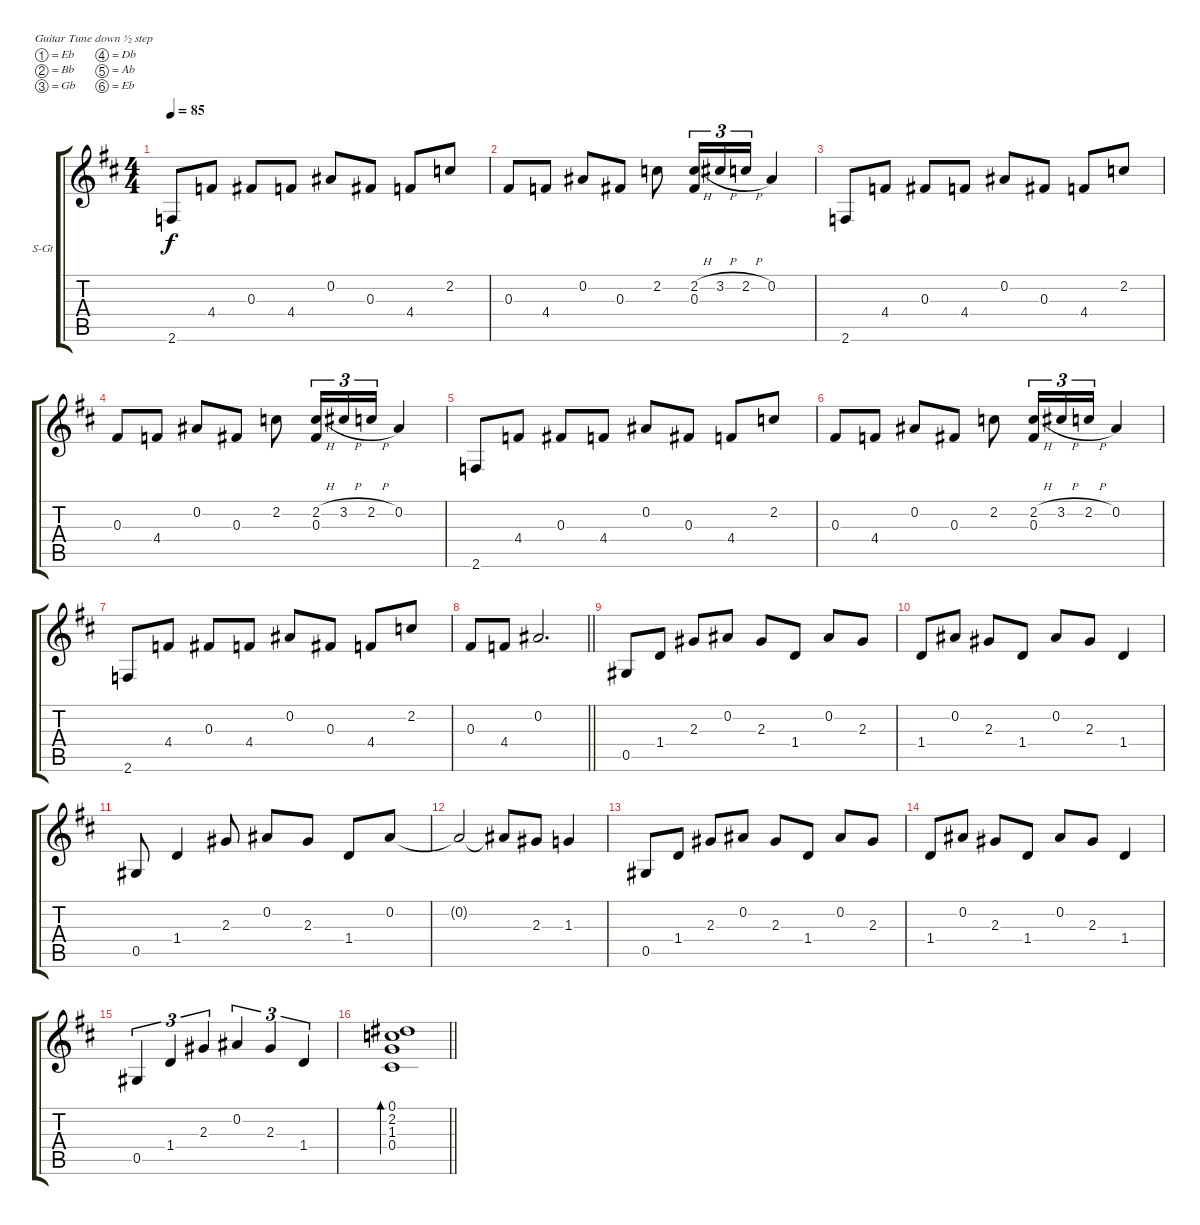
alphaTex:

\bracketExtendMode groupsimilarinstruments
\firstSystemTrackNameOrientation horizontal
\otherSystemsTrackNameOrientation horizontal
\track ("Acoustic" "S-Gt") {instrument acousticguitarsteel}
\staff {score tabs}
\tuning (Eb4 Bb3 Gb3 Db3 Ab2 Eb2)
\ts (4 4)
\section ("" " ")
\tempo 85
\clef g2
\ks d
2.6.8{dy f} 4.4.8 0.3.8 4.4.8 0.2.8 0.3.8 4.4.8 2.2.8 |
0.3.8 4.4.8 0.2.8 0.3.8 2.2.8 (2.2{h} 0.3).16{tu (3 2)} 3.2{h}.16{tu (3 2)} 2.2{h}.16{tu (3 2)} 0.2.4 |
2.6.8 4.4.8 0.3.8 4.4.8 0.2.8 0.3.8 4.4.8 2.2.8 |
0.3.8 4.4.8 0.2.8 0.3.8 2.2.8 (2.2{h} 0.3).16{tu (3 2)} 3.2{h}.16{tu (3 2)} 2.2{h}.16{tu (3 2)} 0.2.4 |
2.6.8 4.4.8 0.3.8 4.4.8 0.2.8 0.3.8 4.4.8 2.2.8 |
0.3.8 4.4.8 0.2.8 0.3.8 2.2.8 (2.2{h} 0.3).16{tu (3 2)} 3.2{h}.16{tu (3 2)} 2.2{h}.16{tu (3 2)} 0.2.4 |
2.6.8 4.4.8 0.3.8 4.4.8 0.2.8 0.3.8 4.4.8 2.2.8 |
\barLineRight lightlight
0.3.8 4.4.8 0.2.2{d} |
\section ("" " ")
0.5.8 1.4.8 2.3.8 0.2.8 2.3.8 1.4.8 0.2.8 2.3.8 |
1.4.8 0.2.8 2.3.8 1.4.8 0.2.8 2.3.8 1.4.4 |
0.5.8 1.4.4 2.3.8 0.2.8 2.3.8 1.4.8 0.2.8 |
0.2{t}.2 0.2{t}.8 2.3.8 1.3.4 |
0.5.8 1.4.8 2.3.8 0.2.8 2.3.8 1.4.8 0.2.8 2.3.8 |
1.4.8 0.2.8 2.3.8 1.4.8 0.2.8 2.3.8 1.4.4 |
0.5.4{tu (3 2)} 1.4.4{tu (3 2)} 2.3.4{tu (3 2)} 0.2.4{tu (3 2)} 2.3.4{tu (3 2)} 1.4.4{tu (3 2)} |
\barLineRight lightlight
(0.1 2.2 1.3 0.4).1{bd 30}
